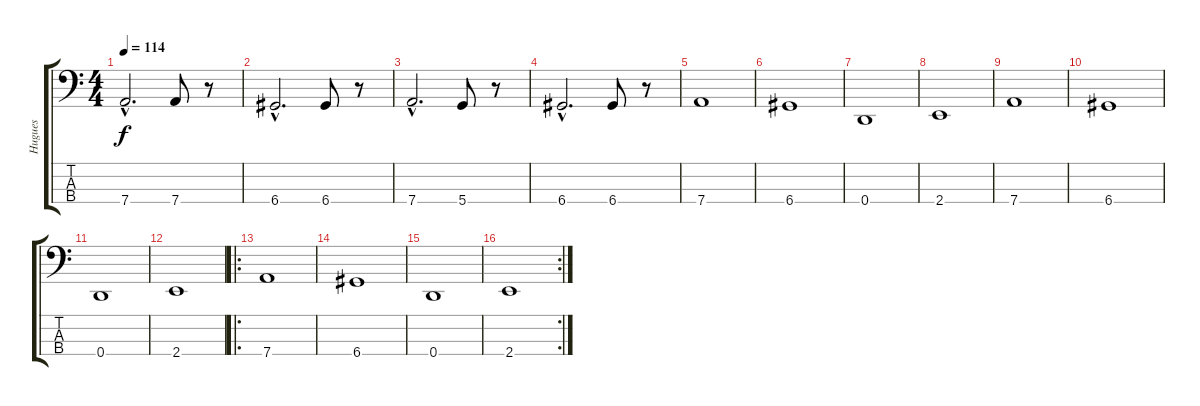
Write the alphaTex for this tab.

\track ("Hugues" "Hugues") {instrument electricbassfinger}
\staff {score tabs}
\tuning (G2 D2 A1 D1) {hide}
\ts (4 4)
\tempo 114
\clef f4
\ks c
7.4{hac}.2{d dy f} 7.4.8 r.8 |
6.4{hac}.2{d} 6.4.8 r.8 |
7.4{hac}.2{d} 5.4.8 r.8 |
6.4{hac}.2{d} 6.4.8 r.8 |
7.4.1 |
6.4.1 |
0.4.1 |
2.4.1 |
7.4.1 |
6.4.1 |
0.4.1 |
2.4.1 |
\ro
7.4.1 |
6.4.1 |
0.4.1 |
\rc 2
2.4.1
